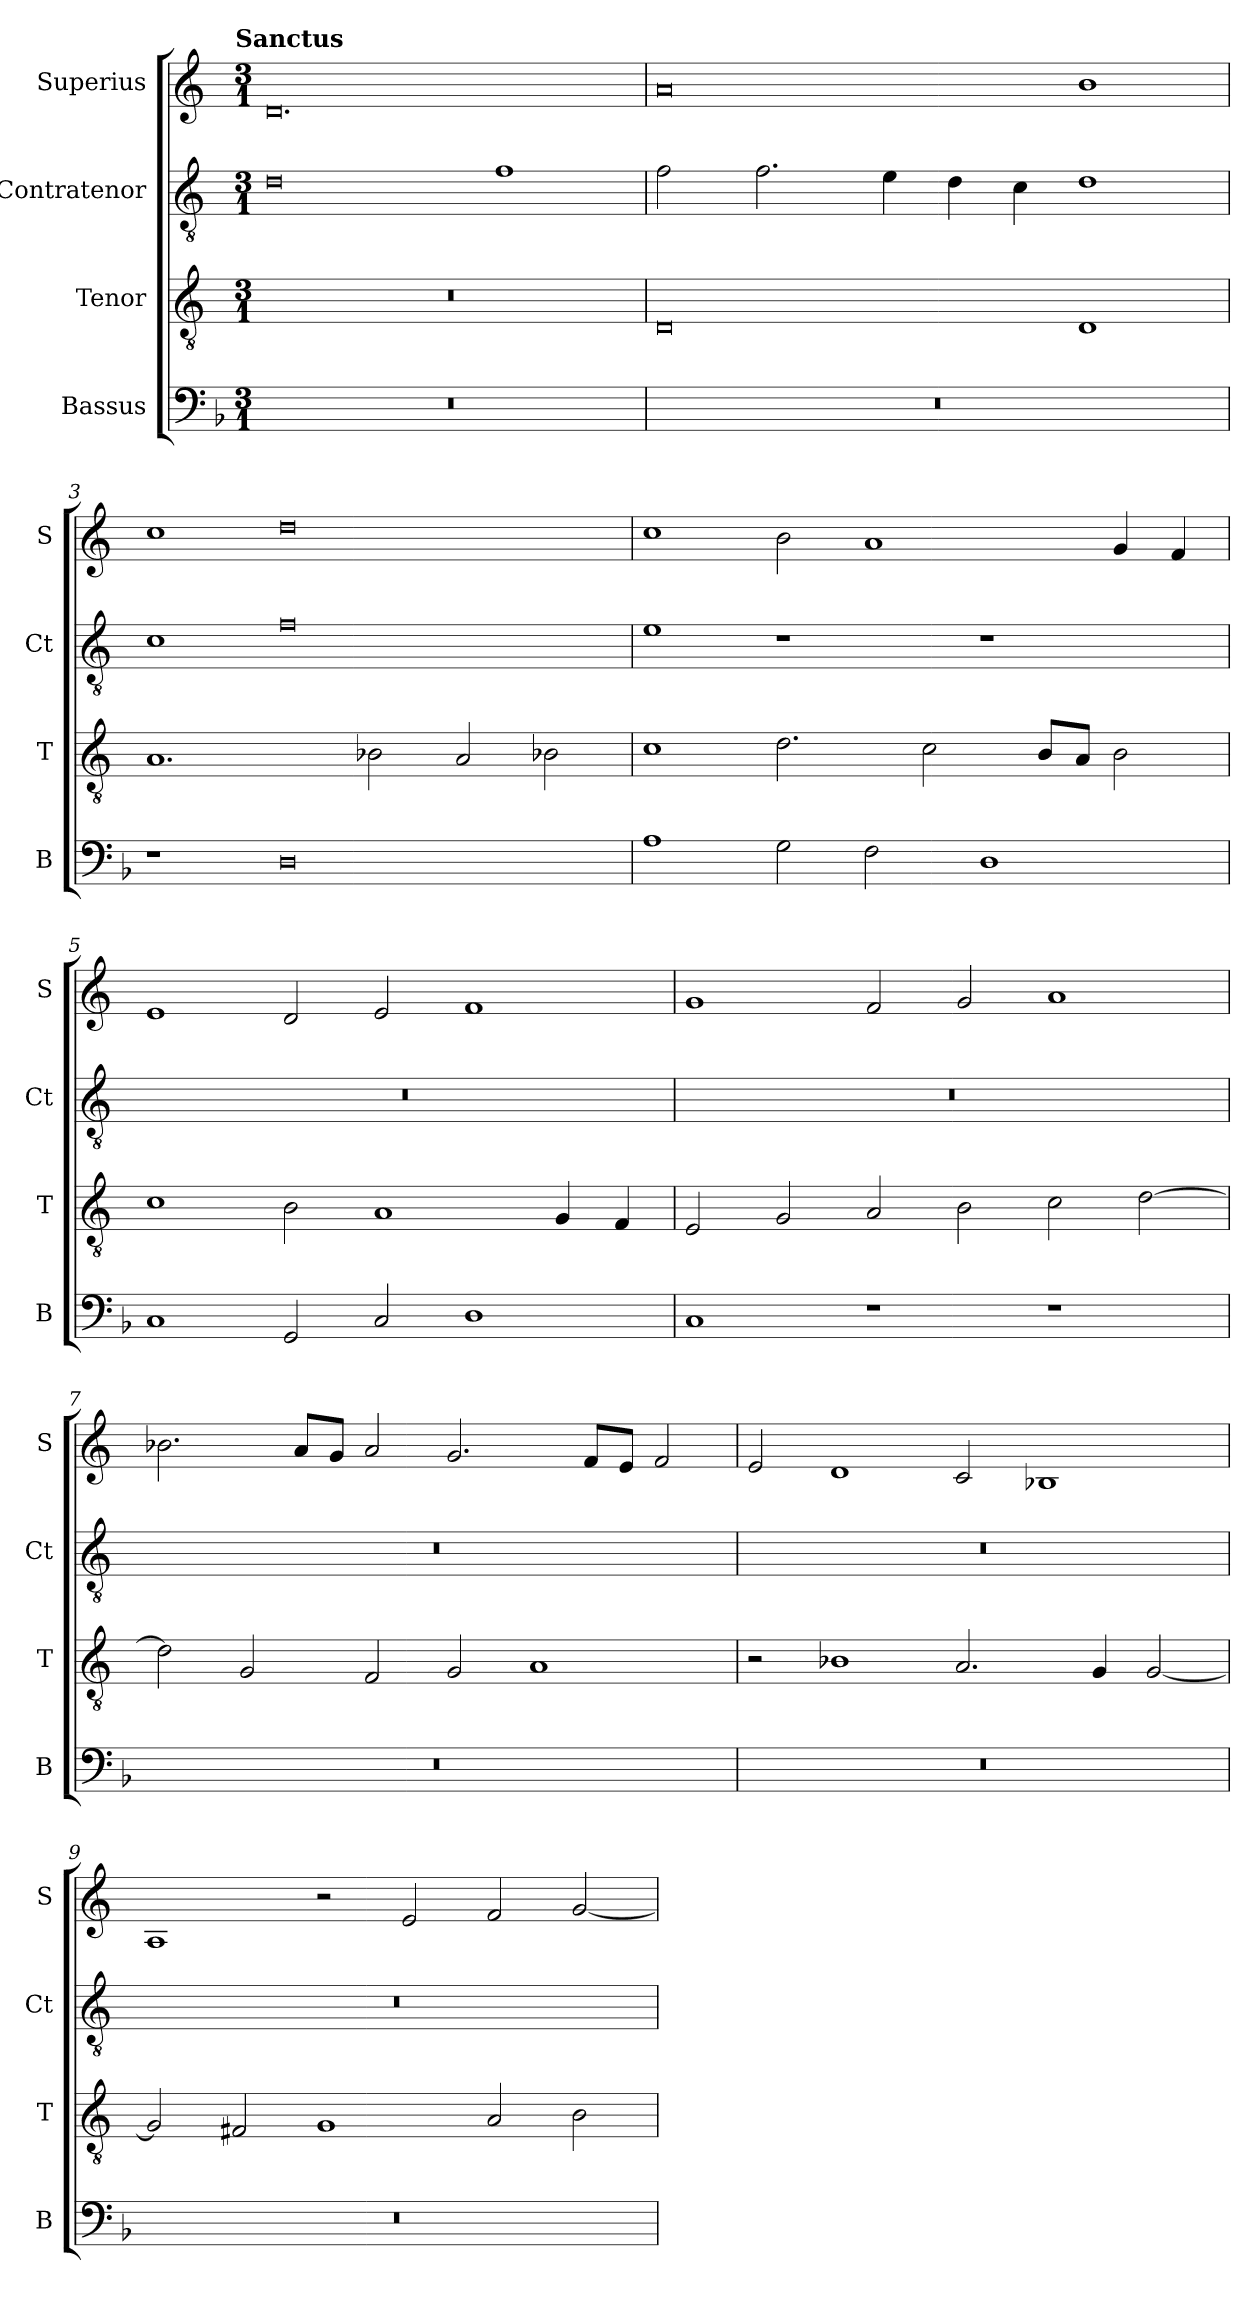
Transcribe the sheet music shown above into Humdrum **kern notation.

**kern	**kern	**kern	**kern
*part4	*part3	*part2	*part1
*staff4	*staff3	*staff2	*staff1
*I"Bassus	*I"Tenor	*I"Contratenor	*I"Superius
*I'B	*I'T	*I'Ct	*I'S
*clefF4	*clefGv2	*clefGv2	*clefG2
*k[b-]	*k[]	*k[]	*k[]
!!LO:TX:omd:t=Sanctus
*M3/1	*M3/1	*M3/1	*M3/1
=1	=1	=1	=1
0.r	0.r	0d	0.d
.	.	1f	.
=2	=2	=2	=2
0.r	0D	2f\	0a
.	.	2.f\	.
.	.	4e\	.
.	.	4d\	.
.	.	4c\	.
.	1D	1d	1b
=3	=3	=3	=3
1r	1.A	1c	1cc
0D	.	0f	0dd
.	2B-X\	.	.
.	2A/	.	.
.	2B-X\	.	.
=4	=4	=4	=4
1A	1c	1e	1cc
2G\	2.d\	1r	2b\
2F\	.	.	1a
.	2c\	.	.
1D	.	1r	.
.	8B/L	.	.
.	8A/J	.	.
.	2B\	.	4g/
.	.	.	4f/
=5	=5	=5	=5
1C	1c	0.r	1e
2GG/	2B\	.	2d/
2C/	1A	.	2e/
1D	.	.	1f
.	4G/	.	.
.	4F/	.	.
=6	=6	=6	=6
1C	2E/	0.r	1g
.	2G/	.	.
1r	2A/	.	2f/
.	2B\	.	2g/
1r	2c\	.	1a
.	[2d\	.	.
=7	=7	=7	=7
0.r	2d\]	0.r	2.b-X\
.	2G/	.	.
.	.	.	8a/L
.	.	.	8g/J
.	2F/	.	2a/
.	2G/	.	2.g/
.	1A	.	.
.	.	.	8f/L
.	.	.	8e/J
.	.	.	2f/
=8	=8	=8	=8
0.r	2r	0.r	2e/
.	1B-X	.	1d
.	2.A/	.	2c/
.	.	.	1B-X
.	4G/	.	.
.	[2G/	.	.
=9	=9	=9	=9
0.r	2G/]	0.r	1A
.	2F#X/	.	.
.	1G	.	2r
.	.	.	2e/
.	2A/	.	2f/
.	2B\	.	[2g/
=	=	=	=
*-	*-	*-	*-
